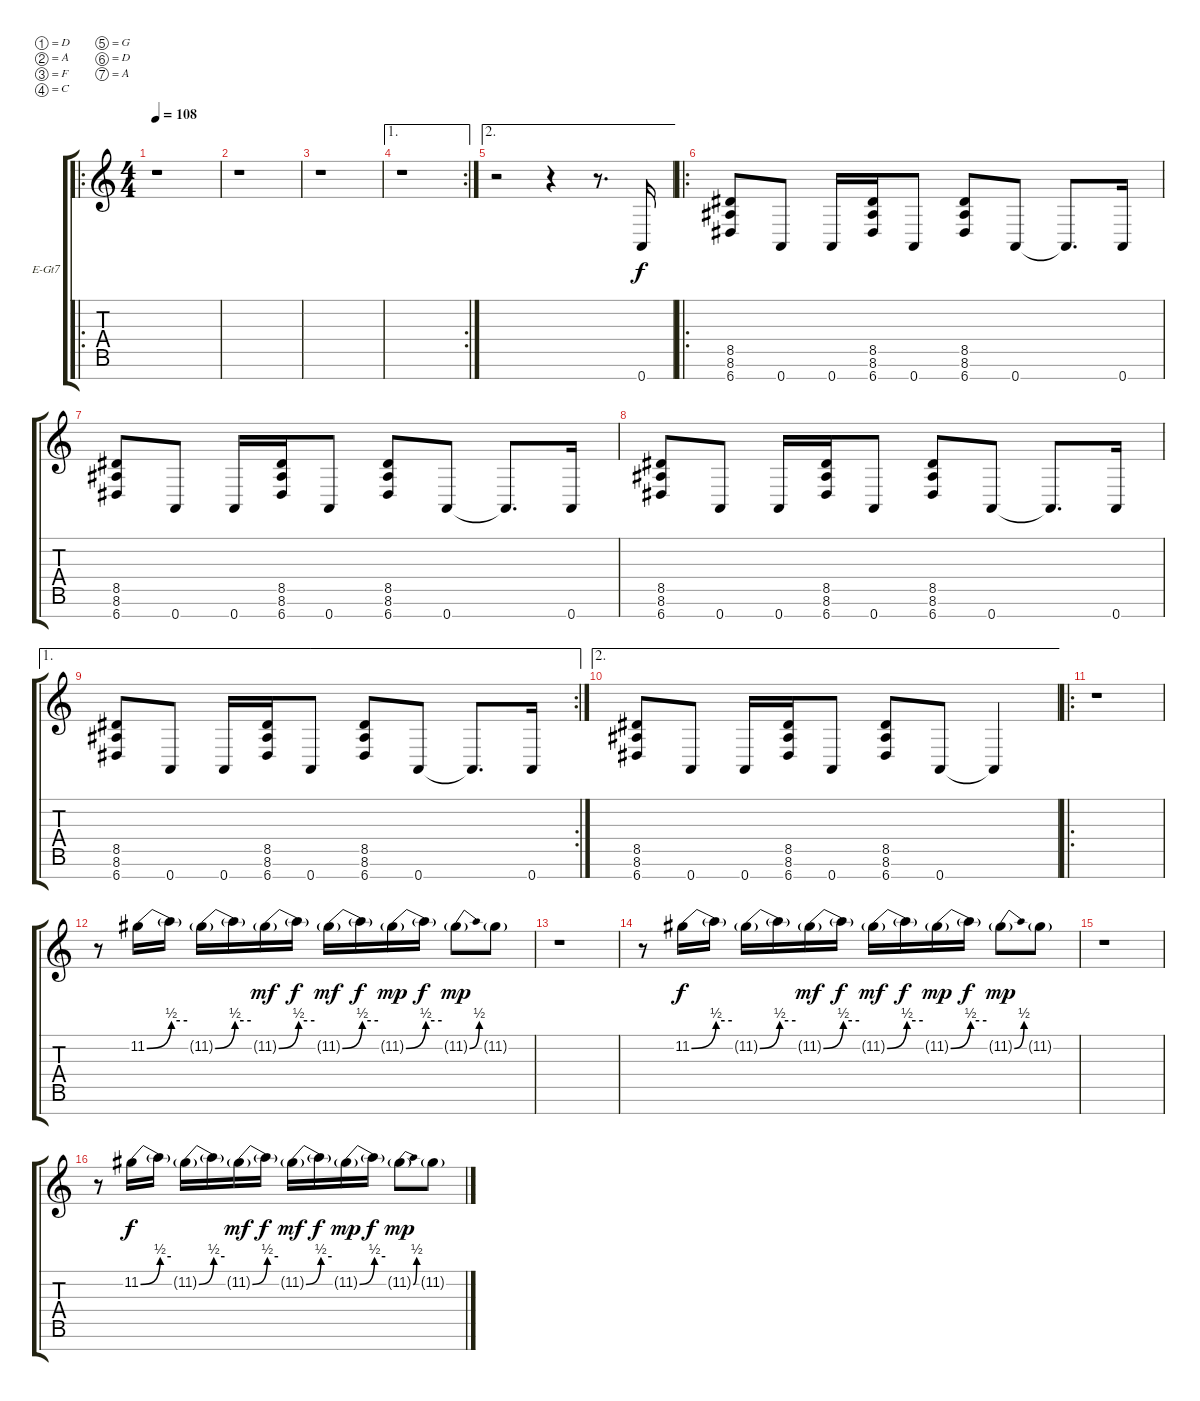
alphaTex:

\bracketExtendMode groupsimilarinstruments
\firstSystemTrackNameOrientation horizontal
\otherSystemsTrackNameOrientation horizontal
\track ("Munky" "E-Gt7") {instrument distortionguitar}
\staff {score tabs}
\tuning (D4 A3 F3 C3 G2 D2 A1)
\ro
\ts (4 4)
\tempo 108
\clef g2
\ks c
r.1{dy f instrument distortionguitar} |
r.1 |
r.1 |
\ae 1
\rc 2
r.1 |
\ae 2
r.2 r.4 r.8{d} 0.7.16 |
\ro
(8.5 8.6 6.7).8 0.7.8 0.7.16 (8.5 8.6 6.7).16 0.7.8 (8.5 8.6 6.7).8 0.7.8 0.7{t}.8{d} 0.7.16 |
(8.5 8.6 6.7).8 0.7.8 0.7.16 (8.5 8.6 6.7).16 0.7.8 (8.5 8.6 6.7).8 0.7.8 0.7{t}.8{d} 0.7.16 |
(8.5 8.6 6.7).8 0.7.8 0.7.16 (8.5 8.6 6.7).16 0.7.8 (8.5 8.6 6.7).8 0.7.8 0.7{t}.8{d} 0.7.16 |
\ae 1
\rc 2
(8.5 8.6 6.7).8 0.7.8 0.7.16 (8.5 8.6 6.7).16 0.7.8 (8.5 8.6 6.7).8 0.7.8 0.7{t}.8{d} 0.7.16 |
\ae 2
(8.5 8.6 6.7).8 0.7.8 0.7.16 (8.5 8.6 6.7).16 0.7.8 (8.5 8.6 6.7).8 0.7.8 0.7{t}.4 |
\ro
r.1 |
r.8 11.2{be (bend 0 0 60 2)}.16 11.2{be (hold 0 2 60 2) t}.16 11.2{be (bend 0 0 60 2) g}.16 11.2{be (hold 0 2 60 2) t}.16 11.2{be (bend 0 0 60 2) g}.16{dy mf} 11.2{be (hold 0 2 60 2) t}.16{dy f} 11.2{be (bend 0 0 60 2) g}.16{dy mf} 11.2{be (hold 0 2 60 2) t}.16{dy f} 11.2{be (bend 0 0 60 2) g}.16{dy mp} 11.2{be (hold 0 2 60 2) t}.16{dy f} 11.2{be (bend 0 0 60 2) g}.8{dy mp} 11.2{g}.8 |
r.1 |
r.8 11.2{be (bend 0 0 60 2)}.16{dy f} 11.2{be (hold 0 2 60 2) t}.16 11.2{be (bend 0 0 60 2) g}.16 11.2{be (hold 0 2 60 2) t}.16 11.2{be (bend 0 0 60 2) g}.16{dy mf} 11.2{be (hold 0 2 60 2) t}.16{dy f} 11.2{be (bend 0 0 60 2) g}.16{dy mf} 11.2{be (hold 0 2 60 2) t}.16{dy f} 11.2{be (bend 0 0 60 2) g}.16{dy mp} 11.2{be (hold 0 2 60 2) t}.16{dy f} 11.2{be (bend 0 0 60 2) g}.8{dy mp} 11.2{g}.8 |
r.1 |
r.8 11.2{be (bend 0 0 60 2)}.16{dy f} 11.2{be (hold 0 2 60 2) t}.16 11.2{be (bend 0 0 60 2) g}.16 11.2{be (hold 0 2 60 2) t}.16 11.2{be (bend 0 0 60 2) g}.16{dy mf} 11.2{be (hold 0 2 60 2) t}.16{dy f} 11.2{be (bend 0 0 60 2) g}.16{dy mf} 11.2{be (hold 0 2 60 2) t}.16{dy f} 11.2{be (bend 0 0 60 2) g}.16{dy mp} 11.2{be (hold 0 2 60 2) t}.16{dy f} 11.2{be (bend 0 0 60 2) g}.8{dy mp} 11.2{g}.8
